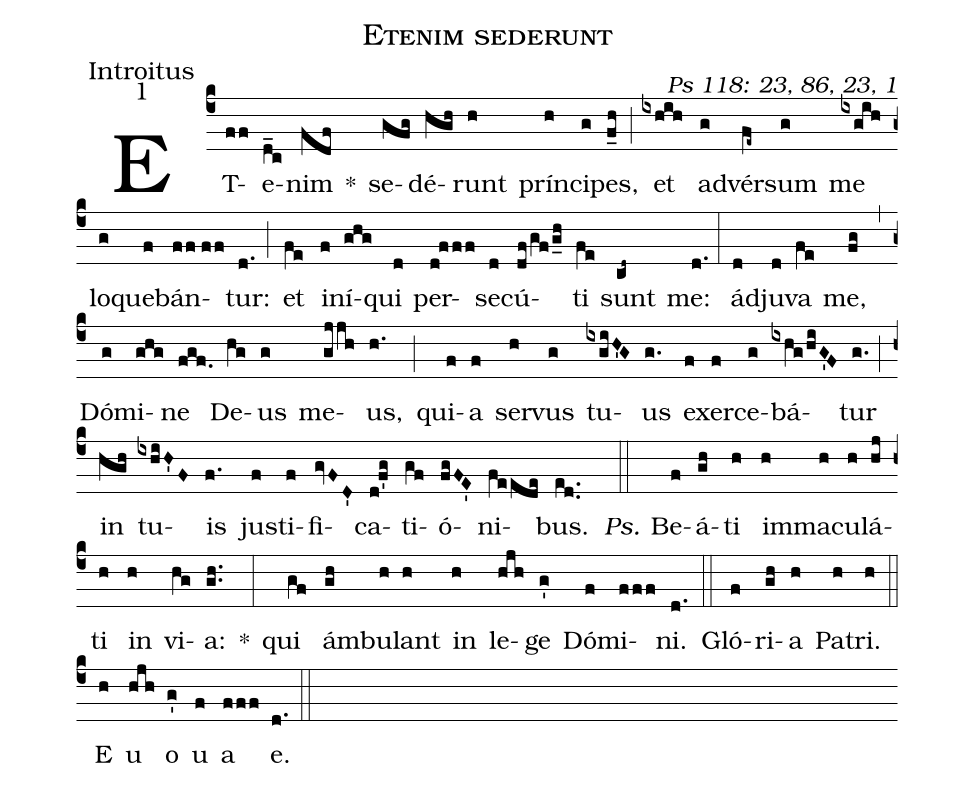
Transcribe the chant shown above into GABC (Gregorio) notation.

name: Etenim sederunt;
office-part: Introitus;
mode: 1;
commentary: Ps 118: 23, 86, 23, 1;
%%
(c4) ET(ff)e(d_c)nim(fdf) *() se(gfg)dé(hgh)runt(h) prín(h)ci(g)pes,(f_h) (;) et(ixhih) ad(g)vér(fe~)sum(g) me(ixgih) lo(g)que(f)bán(ff//ff)tur:(d.) (;) et(fe) in(f)í(ghg)qui(d) per(d!fff)se(d)cú(df/gf/g_h)ti(fe) sunt(cd~) me:(d.) (:)
ád(d)ju(d)va(fe) me,(fg) (,) Dó(g)mi(ghg)ne(fgf.) De(hg)us(g) me(gjjh)us,(h.) (;) qui(f)a(f) ser(h)vus(g) tu(ixgiH'G)us(g.) ex(f)er(f)ce(g)bá(ixhg/hiG'F)tur(g.) (;) in(hgh) tu(ixhiH'F)is(f.) jus(f)ti(f)fi(gvFD')ca(d!f'g)ti(gf)ó(fgFE')ni(feede)bus.(ed..) (::)
<i>Ps.</i> Be(f)á(gh)ti(h) im(h)ma(h)cu(h)lá(hj)ti(h) in(h) vi(hg)a:(gh..) *(:)
qui(gf) ám(gh)bu(h)lant(h) in(h) le(hjh)ge(g') Dó(f)mi(fff)ni.(d.) (::)
Gló(f)ri(gh)a(h) Pa(h)tri.(h) (::)
<eu>E(h) u(hjh) o(g') u(f) a(fff) e.</eu>(d.) (::)
